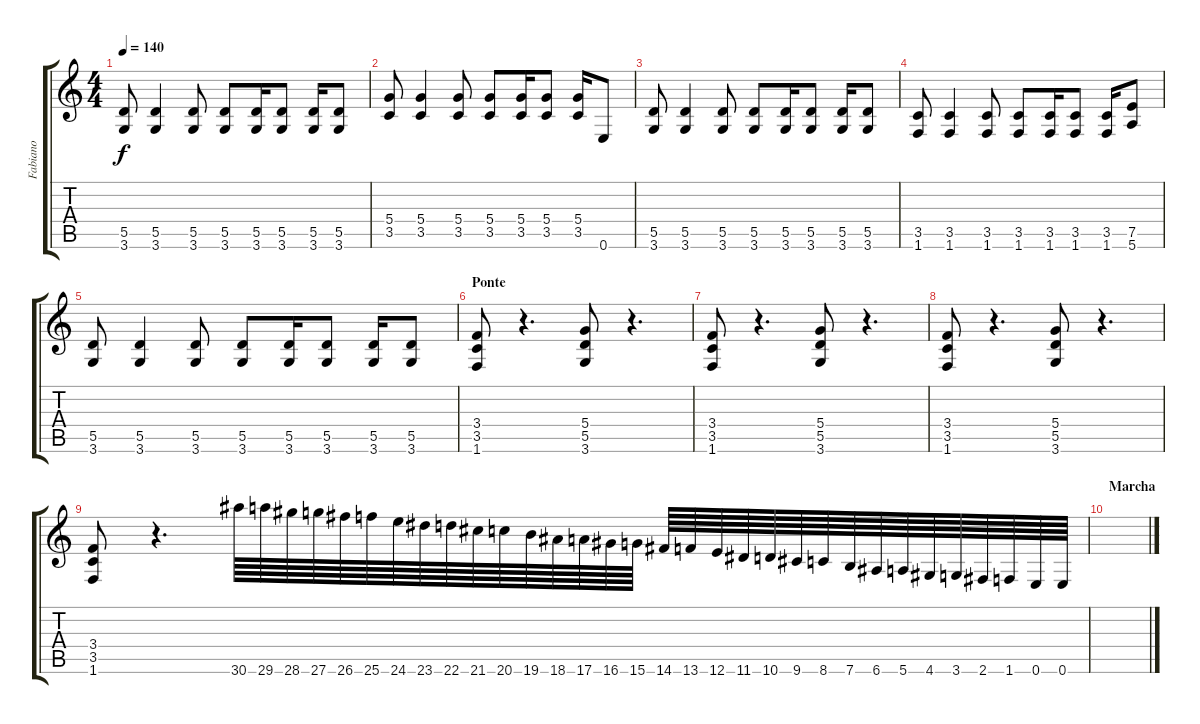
\track ("Fabiano" "Fabiano") {instrument distortionguitar}
\staff {score tabs}
\tuning (E4 B3 G3 D3 A2 E2) {hide}
\ts (4 4)
\tempo 140
\clef g2
\ks c
(5.5 3.6).8{dy f} (5.5 3.6).4 (5.5 3.6).8 (5.5 3.6).8 (5.5 3.6).16 (5.5 3.6).8 (5.5 3.6).16 (5.5 3.6).8 |
(5.4 3.5).8 (5.4 3.5).4 (5.4 3.5).8 (5.4 3.5).8 (5.4 3.5).16 (5.4 3.5).8 (5.4 3.5).16 0.6.8 |
(5.5 3.6).8 (5.5 3.6).4 (5.5 3.6).8 (5.5 3.6).8 (5.5 3.6).16 (5.5 3.6).8 (5.5 3.6).16 (5.5 3.6).8 |
(3.5 1.6).8 (3.5 1.6).4 (3.5 1.6).8 (3.5 1.6).8 (3.5 1.6).16 (3.5 1.6).8 (3.5 1.6).16 (7.5 5.6).8 |
(5.5 3.6).8 (5.5 3.6).4 (5.5 3.6).8 (5.5 3.6).8 (5.5 3.6).16 (5.5 3.6).8 (5.5 3.6).16 (5.5 3.6).8 |
\section ("" "Ponte")
(3.4 3.5 1.6).8 r.4{d} (5.4 5.5 3.6).8 r.4{d} |
(3.4 3.5 1.6).8 r.4{d} (5.4 5.5 3.6).8 r.4{d} |
(3.4 3.5 1.6).8 r.4{d} (5.4 5.5 3.6).8 r.4{d} |
(3.4 3.5 1.6).8 r.4{d} 30.6.64{volume 16 instrument guitarfretnoise} 29.6.64 28.6.64 27.6.64 26.6.64 25.6.64 24.6.64 23.6.64 22.6.64 21.6.64 20.6.64 19.6.64 18.6.64 17.6.64 16.6.64 15.6.64 14.6.64 13.6.64 12.6.64 11.6.64 10.6.64 9.6.64 8.6.64 7.6.64 6.6.64 5.6.64 4.6.64 3.6.64 2.6.64 1.6.64 0.6.64 0.6.64 |
\section ("" "Marcha")
